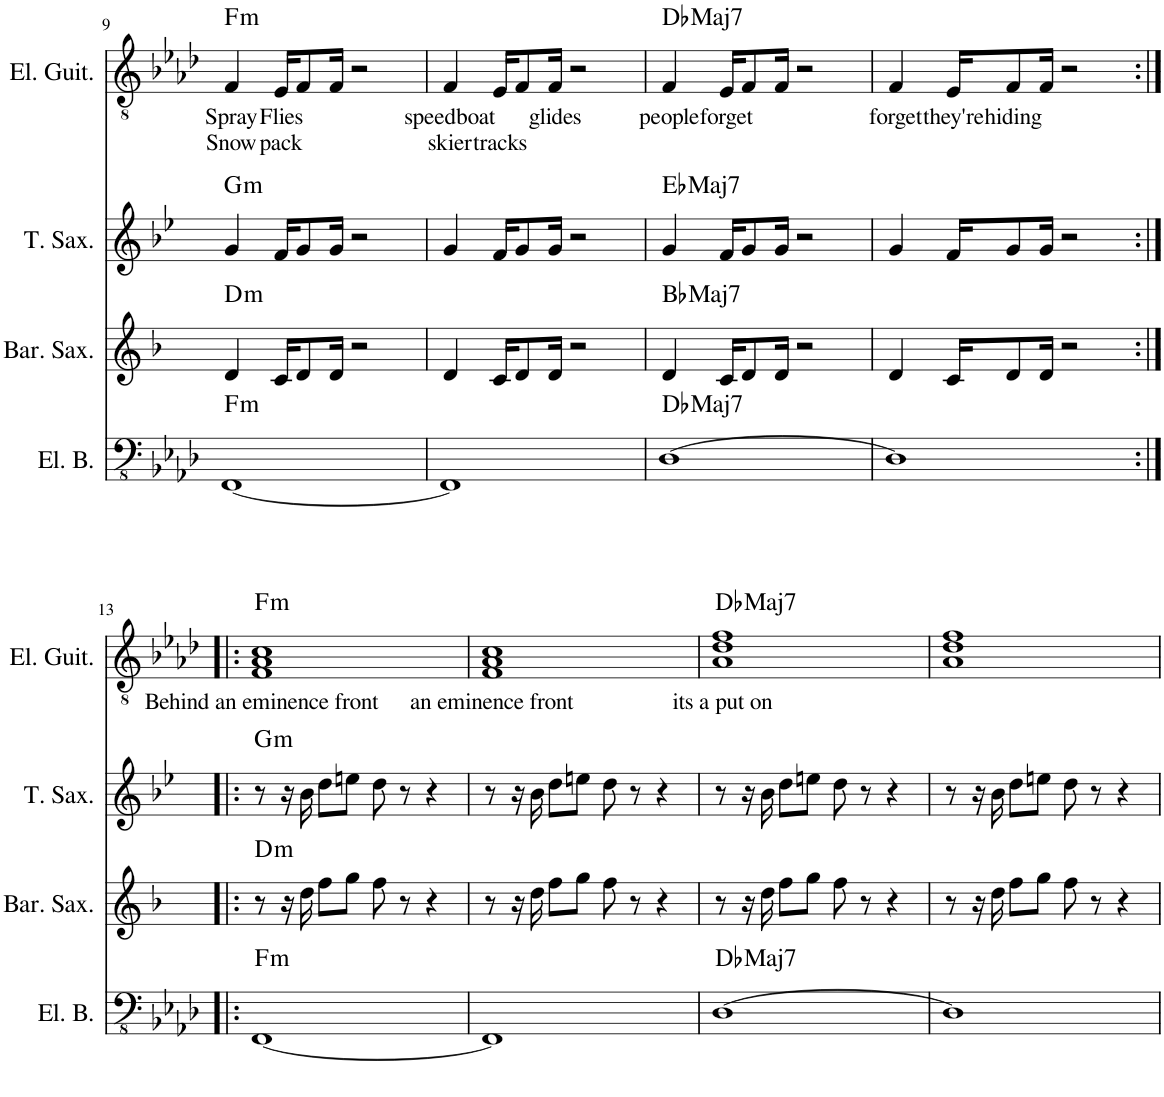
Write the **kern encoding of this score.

**kern	**harte	**kern	**harte	**kern	**harte	**kern	**text	**text	**harte
*part4	*part4	*part3	*part3	*part2	*part2	*part1	*part1	*part1	*part1
*staff4	*	*staff3	*	*staff2	*	*staff1	*staff1	*staff1	*
*I"5-str. Electric Bass	*	*I"Baritone Saxophone	*	*I"Tenor Saxophone	*	*I"Electric Guitar	*	*	*
*I'El. B.	*	*I'Bar. Sax.	*	*I'T. Sax.	*	*I'El. Guit.	*	*	*
!!LO:PB:g=z
*clefFv4	*	*clefG2	*	*clefG2	*	*clefGv2	*	*	*
*	*	*Trd12c21	*	*Trd8c14	*	*	*	*	*
*k[b-e-a-d-]	*	*k[b-]	*	*k[b-e-]	*	*k[b-e-a-d-]	*	*	*
*M4/4	*	*M4/4	*	*M4/4	*	*M4/4	*	*	*
=9	=9	=9	=9	=9	=9	=9	=9	=9	=9
!	!LO:H:kt=m	!	!LO:H:kt=m	!	!LO:H:kt=m	!	!LO:LY:b	!LO:LY:b	!LO:H:kt=m
[1FFF	F:min	4d/	D:min	4g/	G:min	4F/	Spray	Snow	F:min
!	!	!	!	!	!	!	!LO:LY:b	!LO:LY:b	!
.	.	16c/KL	.	16f/KL	.	16E-/KL	Flies	pack	.
.	.	8d/	.	8g/	.	8F/	.	.	.
.	.	16d/Jk	.	16g/Jk	.	16F/Jk	.	.	.
.	.	2r	.	2r	.	2r	.	.	.
=10	=10	=10	=10	=10	=10	=10	=10	=10	=10
!	!	!	!	!	!	!	!LO:LY:b	!LO:LY:b	!
1FFF]	.	4d/	.	4g/	.	4F/	speedboat	skier	.
!	!	!	!	!	!	!	!	!LO:LY:b	!
.	.	16c/KL	.	16f/KL	.	16E-/KL	.	tracks	.
.	.	8d/	.	8g/	.	8F/	.	.	.
!	!	!	!	!	!	!	!LO:LY:b	!	!
.	.	16d/Jk	.	16g/Jk	.	16F/Jk	glides	.	.
.	.	2r	.	2r	.	2r	.	.	.
=11	=11	=11	=11	=11	=11	=11	=11	=11	=11
!	!LO:H:kt=Maj7	!	!LO:H:kt=Maj7	!	!LO:H:kt=Maj7	!	!LO:LY:b	!	!LO:H:kt=Maj7
[1DD-	Db:maj7	4d/	Bb:maj7	4g/	Eb:maj7	4F/	people	.	Db:maj7
!	!	!	!	!	!	!	!LO:LY:b	!	!
.	.	16c/KL	.	16f/KL	.	16E-/KL	forget	.	.
.	.	8d/	.	8g/	.	8F/	.	.	.
.	.	16d/Jk	.	16g/Jk	.	16F/Jk	.	.	.
.	.	2r	.	2r	.	2r	.	.	.
=12	=12	=12	=12	=12	=12	=12	=12	=12	=12
!	!	!	!	!	!	!	!LO:LY:b	!	!
1DD-]	.	4d/	.	4g/	.	4F/	forget	.	.
!	!	!	!	!	!	!	!LO:LY:b	!	!
.	.	16c/KL	.	16f/KL	.	16E-/KL	they're	.	.
!	!	!	!	!	!	!	!LO:LY:b	!	!
.	.	8d/	.	8g/	.	8F/	hiding	.	.
.	.	16d/Jk	.	16g/Jk	.	16F/Jk	.	.	.
.	.	2r	.	2r	.	2r	.	.	.
!!LO:LB:g=z
=13:|!|:	=13:|!|:	=13:|!|:	=13:|!|:	=13:|!|:	=13:|!|:	=13:|!|:	=13:|!|:	=13:|!|:	=13:|!|:
!	!LO:H:kt=m	!	!LO:H:kt=m	!	!LO:H:kt=m	!	!LO:LY:b	!	!LO:H:kt=m
[1FFF	F:min	8r	D:min	8r	G:min	1F 1A- 1c	Behind an eminence front	.	F:min
.	.	16r	.	16r	.	.	.	.	.
.	.	16dd\	.	16b-\	.	.	.	.	.
.	.	8ff\L	.	8dd\L	.	.	.	.	.
.	.	8gg\J	.	8een\J	.	.	.	.	.
.	.	8ff\	.	8dd\	.	.	.	.	.
.	.	8r	.	8r	.	.	.	.	.
.	.	4r	.	4r	.	.	.	.	.
=14	=14	=14	=14	=14	=14	=14	=14	=14	=14
!	!	!	!	!	!	!	!LO:LY:b	!	!
1FFF]	.	8r	.	8r	.	1F 1A- 1c	an eminence front	.	.
.	.	16r	.	16r	.	.	.	.	.
.	.	16dd\	.	16b-\	.	.	.	.	.
.	.	8ff\L	.	8dd\L	.	.	.	.	.
.	.	8gg\J	.	8een\J	.	.	.	.	.
.	.	8ff\	.	8dd\	.	.	.	.	.
.	.	8r	.	8r	.	.	.	.	.
.	.	4r	.	4r	.	.	.	.	.
=15	=15	=15	=15	=15	=15	=15	=15	=15	=15
!	!LO:H:kt=Maj7	!	!	!	!	!	!LO:LY:b	!	!LO:H:kt=Maj7
[1DD-	Db:maj7	8r	.	8r	.	1A- 1d- 1f	its a put on	.	Db:maj7
.	.	16r	.	16r	.	.	.	.	.
.	.	16dd\	.	16b-\	.	.	.	.	.
.	.	8ff\L	.	8dd\L	.	.	.	.	.
.	.	8gg\J	.	8een\J	.	.	.	.	.
.	.	8ff\	.	8dd\	.	.	.	.	.
.	.	8r	.	8r	.	.	.	.	.
.	.	4r	.	4r	.	.	.	.	.
=16	=16	=16	=16	=16	=16	=16	=16	=16	=16
1DD-]	.	8r	.	8r	.	1A- 1d- 1f	.	.	.
.	.	16r	.	16r	.	.	.	.	.
.	.	16dd\	.	16b-\	.	.	.	.	.
.	.	8ff\L	.	8dd\L	.	.	.	.	.
.	.	8gg\J	.	8een\J	.	.	.	.	.
.	.	8ff\	.	8dd\	.	.	.	.	.
.	.	8r	.	8r	.	.	.	.	.
.	.	4r	.	4r	.	.	.	.	.
=	=	=	=	=	=	=	=	=	=
*-	*-	*-	*-	*-	*-	*-	*-	*-	*-
